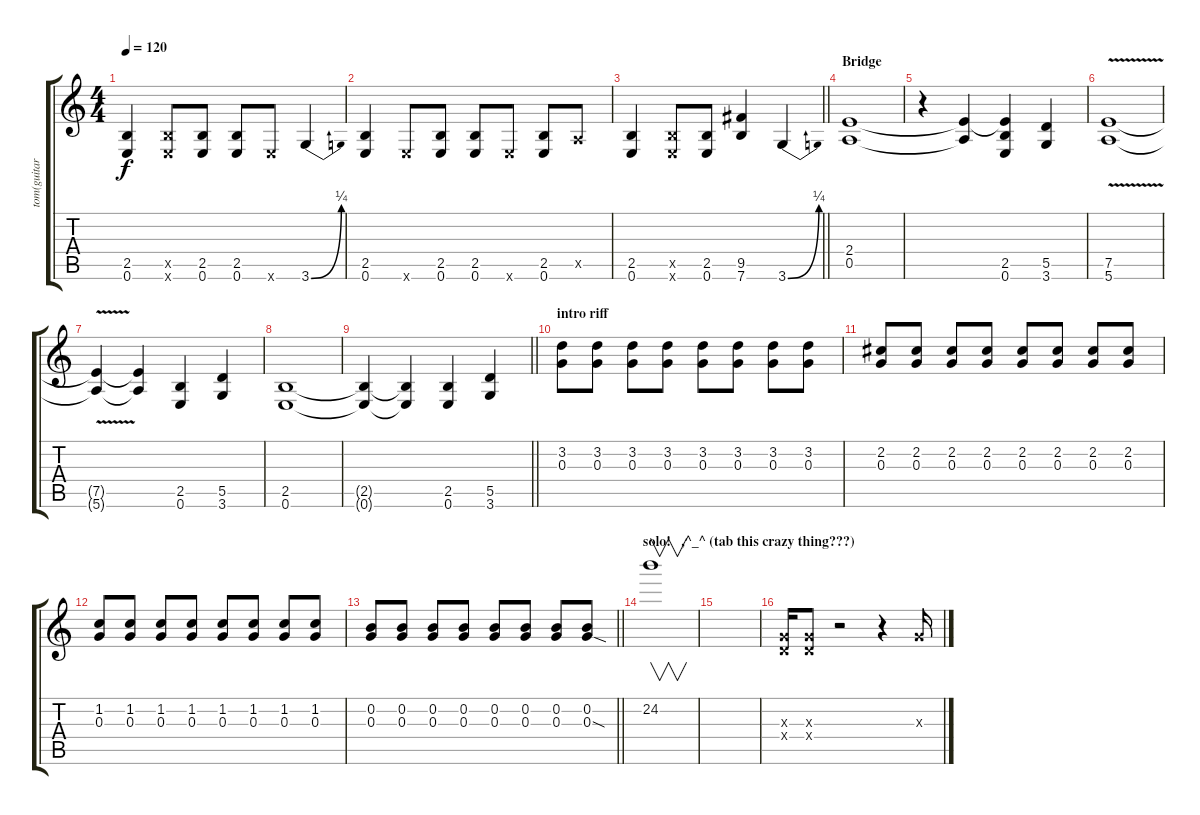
\track ("tom(guitar)" "tom(guitar") {instrument overdrivenguitar}
\staff {score tabs}
\tuning (E4 B3 G3 D3 A2 E2) {hide}
\ts (4 4)
\tempo 120
\clef g2
\ks c
(2.5 0.6).4{dy f} (2.5{x} 0.6{x}).8 (2.5 0.6).8 (2.5 0.6).8 0.6{x}.8 3.6{be (bend 0 0 60 1)}.4 |
(2.5 0.6).4 0.6{x}.8 (2.5 0.6).8 (2.5 0.6).8 0.6{x}.8 (2.5 0.6).8 0.5{x}.8 |
\barLineRight lightlight
(2.5 0.6).4 (2.5{x} 0.6{x}).8 (2.5 0.6).8 (9.5 7.6).4 3.6{be (bend 0 0 60 1)}.4 |
\section ("" "Bridge")
(2.4 0.5).1 |
r.4 (2.4{t} 0.5{t}).4 (2.4{t} 2.5 0.6).4 (5.5 3.6).4 |
(7.5 5.6{v}).1 |
(7.5{t} 5.6{t}).4 (7.5{t} 5.6{t}).4 (2.5 0.6).4 (5.5 3.6).4 |
(2.5 0.6).1 |
\barLineRight lightlight
(2.5{t} 0.6{t}).4 (2.5{t} 0.6{t}).4 (2.5 0.6).4 (5.5 3.6).4 |
\section ("" "intro riff")
(3.2 0.3).8 (3.2 0.3).8 (3.2 0.3).8 (3.2 0.3).8 (3.2 0.3).8 (3.2 0.3).8 (3.2 0.3).8 (3.2 0.3).8 |
(2.2 0.3).8 (2.2 0.3).8 (2.2 0.3).8 (2.2 0.3).8 (2.2 0.3).8 (2.2 0.3).8 (2.2 0.3).8 (2.2 0.3).8 |
(1.2 0.3).8 (1.2 0.3).8 (1.2 0.3).8 (1.2 0.3).8 (1.2 0.3).8 (1.2 0.3).8 (1.2 0.3).8 (1.2 0.3).8 |
\barLineRight lightlight
(0.2 0.3).8 (0.2 0.3).8 (0.2 0.3).8 (0.2 0.3).8 (0.2 0.3).8 (0.2 0.3).8 (0.2 0.3).8 (0.2 0.3{sod}).8 |
\section ("" "solo!   ,^_^ (tab this crazy thing???)")
24.2.1{v} |
|
(0.3{x} 0.4{x}).16 (0.3{x} 0.4{x}).8 r.2 r.4 0.3{x}.16
